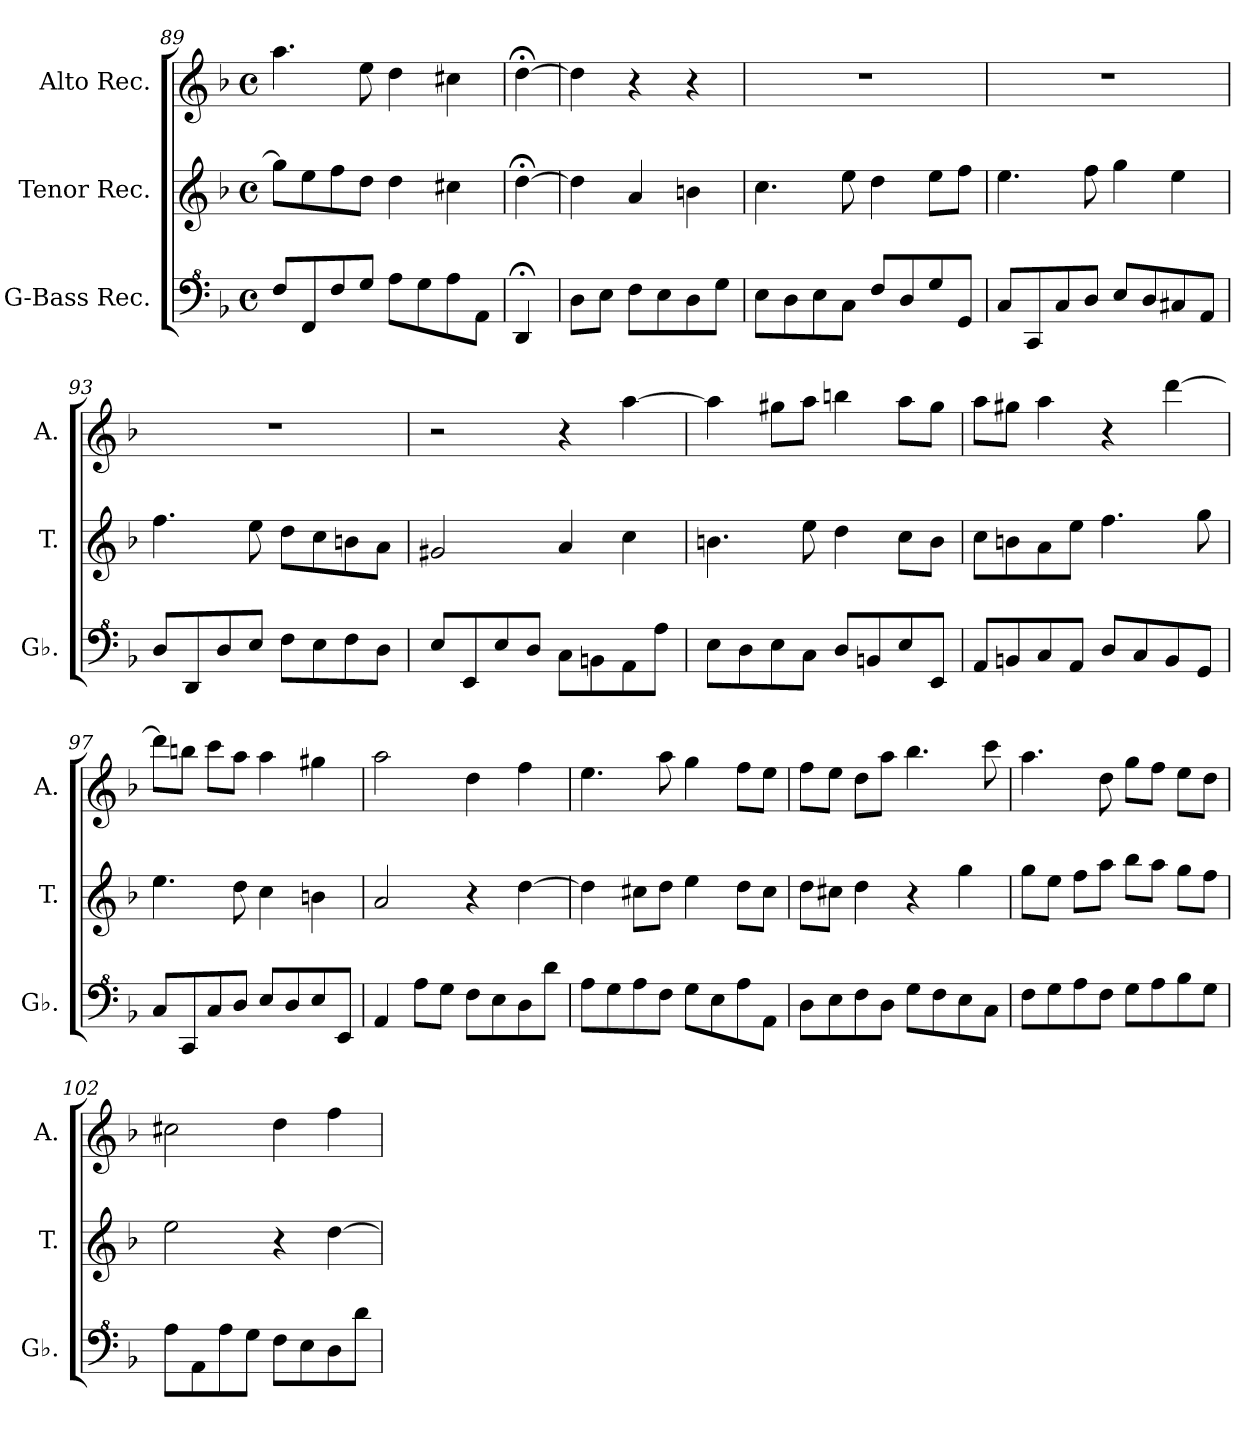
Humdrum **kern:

**kern	**kern	**kern
*part3	*part2	*part1
*staff3	*staff2	*staff1
*I"G-Bass Rec.	*I"Tenor Rec.	*I"Alto Rec.
*I'Gb.	*I'T.	*I'A.
!!LO:LB:g=z
*clefF^4	*clefG2	*clefG2
*k[b-]	*k[b-]	*k[b-]
*M4/4	*M4/4	*M4/4
*met(c)	*met(c)	*met(c)
=89	=89	=89
8f/L	8gg\L]	4.aa\
8F/	8ee\	.
8f/	8ff\	.
8g/J	8dd\J	8ee\
8a\L	4dd\	4dd\
8g\	.	.
8a\	4cc#X\	4cc#X\
8A\J	.	.
=90	=90	=90
4D;</	[4dd;<\	[4dd;<\
=90X2	=90X2	=90X2
8d\L	4dd\]	4dd\]
8e\J	.	.
8f\L	4a/	4r
8e\	.	.
8d\	4bn\	4r
8g\J	.	.
=91	=91	=91
8e\L	4.cc\	1r
8d\	.	.
8e\	.	.
8c\J	8ee\	.
8f/L	4dd\	.
8d/	.	.
8g/	8ee\L	.
8G/J	8ff\J	.
=92	=92	=92
8c/L	4.ee\	1r
8C/	.	.
8c/	.	.
8d/J	8ff\	.
8e/L	4gg\	.
8d/	.	.
8c#X/	4ee\	.
8A/J	.	.
=93	=93	=93
8d/L	4.ff\	1r
8D/	.	.
8d/	.	.
8e/J	8ee\	.
8f\L	8dd\L	.
8e\	8cc\	.
8f\	8bn\	.
8d\J	8a\J	.
=94	=94	=94
8e/L	2g#X/	2r
8E/	.	.
8e/	.	.
8d/J	.	.
8c\L	4a/	4r
8Bn\	.	.
8A\	4cc\	[4aa\
8a\J	.	.
=95	=95	=95
8e\L	4.bn\	4aa\]
8d\	.	.
8e\	.	8gg#X\L
8c\J	8ee\	8aa\J
8d/L	4dd\	4bbn\
8Bn/	.	.
8e/	8cc\L	8aa\L
8E/J	8b\J	8gg#\J
!!LO:PB:g=z
=96	=96	=96
8A/L	8cc\L	8aa\L
8Bn/	8bn\	8gg#X\J
8c/	8a\	4aa\
8A/J	8ee\J	.
8d/L	4.ff\	4r
8c/	.	.
8B/	.	[4ddd\
8G/J	8gg\	.
=97	=97	=97
8c/L	4.ee\	8ddd\L]
8C/	.	8bbn\J
8c/	.	8ccc\L
8d/J	8dd\	8aa\J
8e/L	4cc\	4aa\
8d/	.	.
8e/	4bn\	4gg#X\
8E/J	.	.
=98	=98	=98
4A/	2a/	2aa\
8a\L	.	.
8g\J	.	.
8f\L	4r	4dd\
8e\	.	.
8d\	[4dd\	4ff\
8dd\J	.	.
=99	=99	=99
8a\L	4dd\]	4.ee\
8g\	.	.
8a\	8cc#X\L	.
8f\J	8dd\J	8aa\
8g\L	4ee\	4gg\
8e\	.	.
8a\	8dd\L	8ff\L
8A\J	8cc#\J	8ee\J
=100	=100	=100
8d\L	8dd\L	8ff\L
8e\	8cc#X\J	8ee\J
8f\	4dd\	8dd\L
8d\J	.	8aa\J
8g\L	4r	4.bb-\
8f\	.	.
8e\	4gg\	.
8c\J	.	8ccc\
=101	=101	=101
8f\L	8gg\L	4.aa\
8g\	8ee\J	.
8a\	8ff\L	.
8f\J	8aa\J	8dd\
8g\L	8bb-\L	8gg\L
8a\	8aa\J	8ff\J
8b-\	8gg\L	8ee\L
8g\J	8ff\J	8dd\J
=102	=102	=102
8a\L	2ee\	2cc#X\
8A\	.	.
8a\	.	.
8g\J	.	.
8f\L	4r	4dd\
8e\	.	.
8d\	[4dd\	4ff\
8dd\J	.	.
=	=	=
*-	*-	*-
